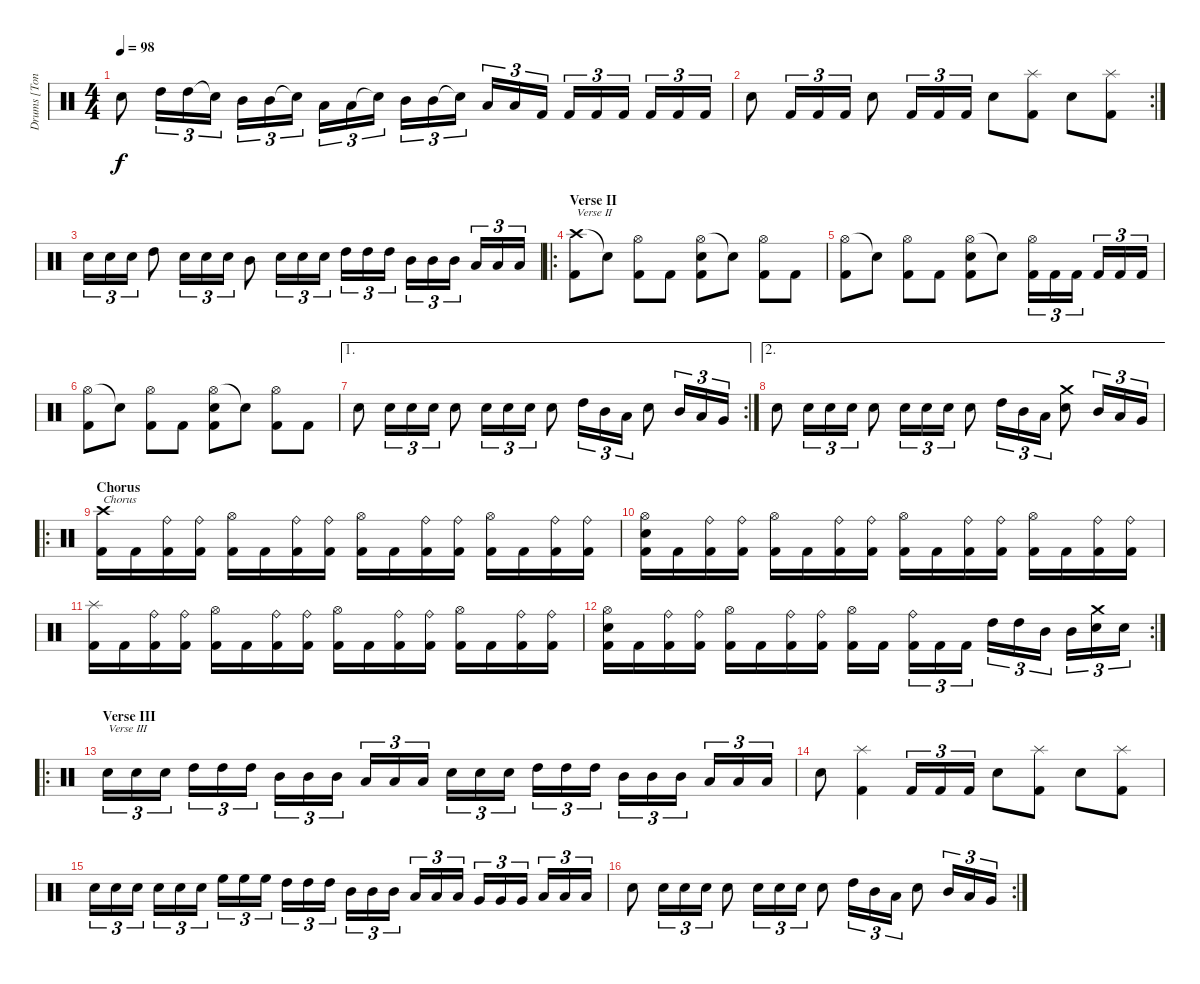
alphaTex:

\track ("Drums [Tony Laureano]" "Drums [Ton") {instrument percussion}
\staff {score}
\articulation defaults
\ts (4 4)
\tempo 98
\clef neutral
\ks c "Electric Snare (hit)".8{dy f} "High Tom (hit)".16{tu (3 2)} "High Tom (hit)".16{tu (3 2)} "Snare (hit)"{t}.16{tu (3 2)} "Mid Tom (hit)".16{tu (3 2)} "Mid Tom (hit)".16{tu (3 2)} "Snare (hit)"{t}.16{tu (3 2)} "Low Tom (hit)".16{tu (3 2)} "Low Tom (hit)".16{tu (3 2)} "Snare (hit)"{t}.16{tu (3 2)} "Mid Tom (hit)".16{tu (3 2)} "Mid Tom (hit)".16{tu (3 2)} "Snare (hit)"{t}.16{tu (3 2)} "Low Tom (hit)".16{tu (3 2)} "Low Tom (hit)".16{tu (3 2)} "Kick (hit) 2".16{tu (3 2)} "Kick (hit) 2".16{tu (3 2)} "Kick (hit) 2".16{tu (3 2)} "Kick (hit) 2".16{tu (3 2)} "Kick (hit) 2".16{tu (3 2)} "Kick (hit) 2".16{tu (3 2)} "Kick (hit) 2".16{tu (3 2)}
|
\rc 2 "Electric Snare (hit)".8 "Kick (hit) 2".16{tu (3 2)} "Kick (hit) 2".16{tu (3 2)} "Kick (hit) 2".16{tu (3 2)} "Electric Snare (hit)".8 "Kick (hit) 2".16{tu (3 2)} "Kick (hit) 2".16{tu (3 2)} "Kick (hit) 2".16{tu (3 2)} "Electric Snare (hit)".8
("Splash (hit)" "Kick (hit) 2").8 "Electric Snare (hit)".8 ("Splash (hit)" "Kick (hit) 2").8 |
"Electric Snare (hit)".16{tu (3 2)} "Electric Snare (hit)".16{tu (3 2)} "Electric Snare (hit)".16{tu (3 2)} "High Tom (hit)".8 "Electric Snare (hit)".16{tu (3 2)} "Electric Snare (hit)".16{tu (3 2)} "Electric Snare (hit)".16{tu (3 2)} "Mid Tom (hit)".8 "Electric Snare (hit)".16{tu (3 2)} "Electric Snare (hit)".16{tu (3 2)} "Electric Snare (hit)".16{tu (3 2)} "High Tom (hit)".16{tu (3 2)} "High Tom (hit)".16{tu (3 2)} "High Tom (hit)".16{tu (3 2)} "Mid Tom (hit)".16{tu (3 2)} "Mid Tom (hit)".16{tu (3 2)} "Mid Tom (hit)".16{tu (3 2)} "Low Tom (hit)".16{tu (3 2)} "Low Tom (hit)".16{tu (3 2)} "Low Tom (hit)".16{tu (3 2)} |
\ro
\section ("" "Verse II")
("Crash high (hit)" "Kick (hit) 2").8{txt "Verse II"} "Snare (hit)"{t}.8 ("Hi-Hat (open)" "Kick (hit) 2").8 "Kick (hit) 2".8 ("Hi-Hat (open)" "Electric Snare (hit)" "Kick (hit) 2").8 "Snare (hit)"{t}.8 ("Hi-Hat (open)" "Kick (hit) 2").8 "Kick (hit) 2".8 |
("Hi-Hat (open)" "Kick (hit) 2").8 "Snare (hit)"{t}.8 ("Hi-Hat (open)" "Kick (hit) 2").8 "Kick (hit) 2".8 ("Hi-Hat (open)" "Electric Snare (hit)" "Kick (hit) 2").8 "Snare (hit)"{t}.8 ("Hi-Hat (open)" "Kick (hit) 2").16{tu (3 2)} "Kick (hit) 2".16{tu (3 2)} "Kick (hit) 2".16{tu (3 2)} "Kick (hit) 2".16{tu (3 2)} "Kick (hit) 2".16{tu (3 2)} "Kick (hit) 2".16{tu (3 2)} |
("Hi-Hat (open)" "Kick (hit) 2").8 "Snare (hit)"{t}.8 ("Hi-Hat (open)" "Kick (hit) 2").8 "Kick (hit) 2".8 ("Hi-Hat (open)" "Electric Snare (hit)" "Kick (hit) 2").8 "Snare (hit)"{t}.8 ("Hi-Hat (open)" "Kick (hit) 2").8 "Kick (hit) 2".8 |
\ae 1
\rc 2 "Electric Snare (hit)".8 "Electric Snare (hit)".16{tu (3 2)} "Electric Snare (hit)".16{tu (3 2)} "Electric Snare (hit)".16{tu (3 2)} "Electric Snare (hit)".8 "Electric Snare (hit)".16{tu (3 2)} "Electric Snare (hit)".16{tu (3 2)} "Electric Snare (hit)".16{tu (3 2)} "Electric Snare (hit)".8 "High Tom (hit)".16{tu (3 2)} "Mid Tom (hit)".16{tu (3 2)} "Low Tom (hit)".16{tu (3 2)} "Electric Snare (hit)".8 "Mid Tom (hit)".16{tu (3 2)} "Low Tom (hit)".16{tu (3 2)} "Very Low Tom (hit)".16{tu (3 2)}
|
\ae 2 "Electric Snare (hit)".8 "Electric Snare (hit)".16{tu (3 2)} "Electric Snare (hit)".16{tu (3 2)} "Electric Snare (hit)".16{tu (3 2)} "Electric Snare (hit)".8 "Electric Snare (hit)".16{tu (3 2)} "Electric Snare (hit)".16{tu (3 2)} "Electric Snare (hit)".16{tu (3 2)} "Electric Snare (hit)".8 "High Tom (hit)".16{tu (3 2)} "Mid Tom (hit)".16{tu (3 2)} "Low Tom (hit)".16{tu (3 2)}
("Crash medium (hit)" "Electric Snare (hit)").8 "Mid Tom (hit)".16{tu (3 2)} "Low Tom (hit)".16{tu (3 2)} "Very Low Tom (hit)".16{tu (3 2)} |
\ro
\section ("" "Chorus")
("Crash high (hit)" "Kick (hit) 2").16{txt "Chorus"} "Kick (hit) 2".16 ("Ride (bell)" "Kick (hit) 2").16 ("Ride (bell)" "Kick (hit) 2").16 ("Hi-Hat (open)" "Kick (hit) 2").16 "Kick (hit) 2".16 ("Ride (bell)" "Kick (hit) 2").16 ("Ride (bell)" "Kick (hit) 2").16 ("Hi-Hat (open)" "Kick (hit) 2").16 "Kick (hit) 2".16 ("Ride (bell)" "Kick (hit) 2").16 ("Ride (bell)" "Kick (hit) 2").16 ("Hi-Hat (open)" "Kick (hit) 2").16 "Kick (hit) 2".16 ("Ride (bell)" "Kick (hit) 2").16 ("Ride (bell)" "Kick (hit) 2").16 |
("Hi-Hat (open)" "Electric Snare (hit)" "Kick (hit) 2").16 "Kick (hit) 2".16 ("Ride (bell)" "Kick (hit) 2").16 ("Ride (bell)" "Kick (hit) 2").16 ("Hi-Hat (open)" "Kick (hit) 2").16 "Kick (hit) 2".16 ("Ride (bell)" "Kick (hit) 2").16 ("Ride (bell)" "Kick (hit) 2").16 ("Hi-Hat (open)" "Kick (hit) 2").16 "Kick (hit) 2".16 ("Ride (bell)" "Kick (hit) 2").16 ("Ride (bell)" "Kick (hit) 2").16 ("Hi-Hat (open)" "Kick (hit) 2").16 "Kick (hit) 2".16 ("Ride (bell)" "Kick (hit) 2").16 ("Ride (bell)" "Kick (hit) 2").16 |
("Splash (hit)" "Kick (hit) 2").16 "Kick (hit) 2".16 ("Ride (bell)" "Kick (hit) 2").16 ("Ride (bell)" "Kick (hit) 2").16 ("Hi-Hat (open)" "Kick (hit) 2").16 "Kick (hit) 2".16 ("Ride (bell)" "Kick (hit) 2").16 ("Ride (bell)" "Kick (hit) 2").16 ("Hi-Hat (open)" "Kick (hit) 2").16 "Kick (hit) 2".16 ("Ride (bell)" "Kick (hit) 2").16 ("Ride (bell)" "Kick (hit) 2").16 ("Hi-Hat (open)" "Kick (hit) 2").16 "Kick (hit) 2".16 ("Ride (bell)" "Kick (hit) 2").16 ("Ride (bell)" "Kick (hit) 2").16 |
\rc 2
("Hi-Hat (open)" "Electric Snare (hit)" "Kick (hit) 2").16 "Kick (hit) 2".16 ("Ride (bell)" "Kick (hit) 2").16 ("Ride (bell)" "Kick (hit) 2").16 ("Hi-Hat (open)" "Kick (hit) 2").16 "Kick (hit) 2".16 ("Ride (bell)" "Kick (hit) 2").16 ("Ride (bell)" "Kick (hit) 2").16 ("Hi-Hat (open)" "Kick (hit) 2").16 "Kick (hit) 2".16 ("Ride (bell)" "Kick (hit) 2").16{tu (3 2)} "Kick (hit) 2".16{tu (3 2)} "Kick (hit) 2".16{tu (3 2)} "High Tom (hit)".16{tu (3 2)} "High Tom (hit)".16{tu (3 2)} "Mid Tom (hit)".16{tu (3 2)} "Mid Tom (hit)".16{tu (3 2)} ("Crash medium (hit)" "Electric Snare (hit)").16{tu (3 2)} "Electric Snare (hit)".16{tu (3 2)} |
\ro
\section ("" "Verse III")
"Electric Snare (hit)".16{tu (3 2) txt "Verse III"} "Electric Snare (hit)".16{tu (3 2)} "Electric Snare (hit)".16{tu (3 2)} "High Tom (hit)".16{tu (3 2)} "High Tom (hit)".16{tu (3 2)} "High Tom (hit)".16{tu (3 2)} "Mid Tom (hit)".16{tu (3 2)} "Mid Tom (hit)".16{tu (3 2)} "Mid Tom (hit)".16{tu (3 2)} "Low Tom (hit)".16{tu (3 2)} "Low Tom (hit)".16{tu (3 2)} "Low Tom (hit)".16{tu (3 2)} "Electric Snare (hit)".16{tu (3 2)} "Electric Snare (hit)".16{tu (3 2)} "Electric Snare (hit)".16{tu (3 2)} "High Tom (hit)".16{tu (3 2)} "High Tom (hit)".16{tu (3 2)} "High Tom (hit)".16{tu (3 2)} "Mid Tom (hit)".16{tu (3 2)} "Mid Tom (hit)".16{tu (3 2)} "Mid Tom (hit)".16{tu (3 2)} "Low Tom (hit)".16{tu (3 2)} "Low Tom (hit)".16{tu (3 2)} "Low Tom (hit)".16{tu (3 2)} |
"Electric Snare (hit)".8 ("Splash (hit)" "Kick (hit) 2").4 "Kick (hit) 2".16{tu (3 2)} "Kick (hit) 2".16{tu (3 2)} "Kick (hit) 2".16{tu (3 2)} "Electric Snare (hit)".8 ("Splash (hit)" "Kick (hit) 2").8 "Electric Snare (hit)".8 ("Splash (hit)" "Kick (hit) 2").8 |
"Electric Snare (hit)".16{tu (3 2)} "Electric Snare (hit)".16{tu (3 2)} "Electric Snare (hit)".16{tu (3 2)} "Electric Snare (hit)".16{tu (3 2)} "Electric Snare (hit)".16{tu (3 2)} "Electric Snare (hit)".16{tu (3 2)} "High Floor Tom (hit)".16{tu (3 2)} "High Floor Tom (hit)".16{tu (3 2)} "High Floor Tom (hit)".16{tu (3 2)} "High Tom (hit)".16{tu (3 2)} "High Tom (hit)".16{tu (3 2)} "High Tom (hit)".16{tu (3 2)} "Mid Tom (hit)".16{tu (3 2)} "Mid Tom (hit)".16{tu (3 2)} "Mid Tom (hit)".16{tu (3 2)} "Low Tom (hit)".16{tu (3 2)} "Low Tom (hit)".16{tu (3 2)} "Low Tom (hit)".16{tu (3 2)} "Very Low Tom (hit)".16{tu (3 2)} "Very Low Tom (hit)".16{tu (3 2)} "Very Low Tom (hit)".16{tu (3 2)} "Low Floor Tom (hit)".16{tu (3 2)} "Low Floor Tom (hit)".16{tu (3 2)} "Low Floor Tom (hit)".16{tu (3 2)} |
\rc 2 "Electric Snare (hit)".8 "Electric Snare (hit)".16{tu (3 2)} "Electric Snare (hit)".16{tu (3 2)} "Electric Snare (hit)".16{tu (3 2)} "Electric Snare (hit)".8 "Electric Snare (hit)".16{tu (3 2)} "Electric Snare (hit)".16{tu (3 2)} "Electric Snare (hit)".16{tu (3 2)} "Electric Snare (hit)".8 "High Tom (hit)".16{tu (3 2)} "Mid Tom (hit)".16{tu (3 2)} "Low Tom (hit)".16{tu (3 2)} "Electric Snare (hit)".8 "Mid Tom (hit)".16{tu (3 2)} "Low Tom (hit)".16{tu (3 2)} "Very Low Tom (hit)".16{tu (3 2)}
